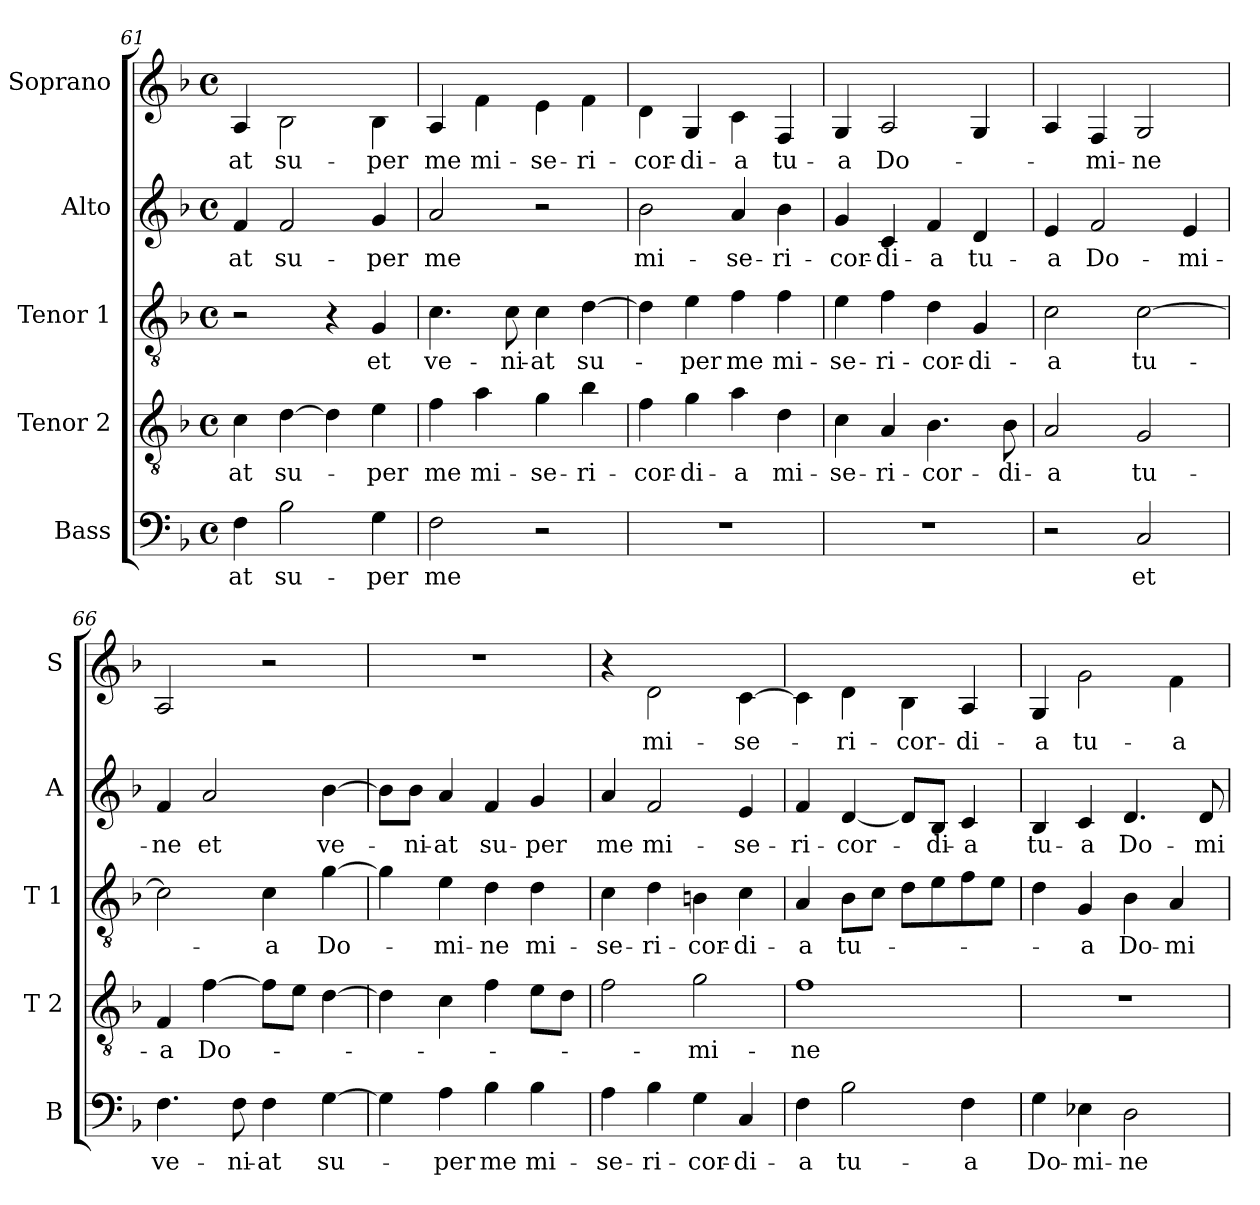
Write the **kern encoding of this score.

**kern	**text	**kern	**text	**kern	**text	**kern	**text	**kern	**text
*part5	*part5	*part4	*part4	*part3	*part3	*part2	*part2	*part1	*part1
*staff5	*staff5	*staff4	*staff4	*staff3	*staff3	*staff2	*staff2	*staff1	*staff1
*I"Bass	*	*I"Tenor 2	*	*I"Tenor 1	*	*I"Alto	*	*I"Soprano	*
*I'B	*	*I'T 2	*	*I'T 1	*	*I'A	*	*I'S	*
*clefF4	*	*clefGv2	*	*clefGv2	*	*clefG2	*	*clefG2	*
*	*	*	*	*	*	*	*	*ITrd-7c-12	*
*k[b-]	*	*k[b-]	*	*k[b-]	*	*k[b-]	*	*k[b-]	*
*d:	*	*d:	*	*d:	*	*d:	*	*d:	*
*M4/4	*	*M4/4	*	*M4/4	*	*M4/4	*	*M4/4	*
*met(c)	*	*met(c)	*	*met(c)	*	*met(c)	*	*met(c)	*
=61	=61	=61	=61	=61	=61	=61	=61	=61	=61
4F\	-at	4c\	-at	2r	.	4f/	-at	4a/	-at
2B-\	su-	[4d\	su-	.	.	2f/	su-	2b-\	su-
.	.	4d\]	.	4r	.	.	.	.	.
4G\	-per	4e\	-per	4G/	et	4g/	-per	4b-\	-per
=62	=62	=62	=62	=62	=62	=62	=62	=62	=62
2F\	me	4f\	me	4.c\	ve-	2a/	me	4a/	me
.	.	4a\	mi-	.	.	.	.	4ff\	mi-
.	.	.	.	8c\	-ni-	.	.	.	.
2r	.	4g\	-se-	4c\	-at	2r	.	4ee\	-se-
.	.	4b-\	-ri-	[4d\	su-	.	.	4ff\	-ri-
!!LO:LB:g=z
=63	=63	=63	=63	=63	=63	=63	=63	=63	=63
1r	.	4f\	-cor-	4d\]	.	2b-\	mi-	4dd\	-cor-
.	.	4g\	-di-	4e\	-per	.	.	4g/	-di-
.	.	4a\	-a	4f\	me	4a/	-se-	4cc\	-a
.	.	4d\	mi-	4f\	mi-	4b-\	-ri-	4f/	tu-
=64	=64	=64	=64	=64	=64	=64	=64	=64	=64
1r	.	4c\	-se-	4e\	-se-	4g/	-cor-	4g/	-a
.	.	4A/	-ri-	4f\	-ri-	4c/	-di-	2a/	Do-
.	.	4.B-\	-cor-	4d\	-cor-	4f/	-a	.	.
.	.	.	.	4G/	-di-	4d/	tu-	4g/	.
.	.	8B-\	-di-	.	.	.	.	.	.
=65	=65	=65	=65	=65	=65	=65	=65	=65	=65
2r	.	2A/	-a	2c\	-a	4e/	-a	4a/	.
.	.	.	.	.	.	2f/	Do-	4f/	-mi-
2C/	et	2G/	tu-	[2c\	tu-	.	.	2g/	-ne
.	.	.	.	.	.	4e/	-mi-	.	.
=66	=66	=66	=66	=66	=66	=66	=66	=66	=66
4.F\	ve-	4F/	-a	2c\]	.	4f/	-ne	2a/	.
.	.	[4f\	Do-	.	.	2a/	et	.	.
8F\	-ni-	.	.	.	.	.	.	.	.
4F\	-at	8f\L]	.	4c\	-a	.	.	2r	.
.	.	8e\J	.	.	.	.	.	.	.
[4G\	su-	[4d\	.	[4g\	Do-	[4b-\	ve-	.	.
!!LO:PB:g=z
=67	=67	=67	=67	=67	=67	=67	=67	=67	=67
4G\]	.	4d\]	.	4g\]	.	8b-\L]	.	1r	.
.	.	.	.	.	.	8b-\J	-ni-	.	.
4A\	-per	4c\	.	4e\	-mi-	4a/	-at	.	.
4B-\	me	4f\	.	4d\	-ne	4f/	su-	.	.
4B-\	mi-	8e\L	.	4d\	mi-	4g/	-per	.	.
.	.	8d\J	.	.	.	.	.	.	.
=68	=68	=68	=68	=68	=68	=68	=68	=68	=68
4A\	-se-	2f\	.	4c\	-se-	4a/	me	4r	.
4B-\	-ri-	.	.	4d\	-ri-	2f/	mi-	2dd\	mi-
4G\	-cor-	2g\	-mi-	4Bn\	-cor-	.	.	.	.
4C/	-di-	.	.	4c\	-di-	4e/	-se-	[4cc\	-se-
=69	=69	=69	=69	=69	=69	=69	=69	=69	=69
4F\	-a	1f	-ne	4A/	-a	4f/	-ri-	4cc\]	.
2B-\	tu-	.	.	8B-\L	tu-	[4d/	-cor-	4dd\	-ri-
.	.	.	.	8c\J	.	.	.	.	.
.	.	.	.	8d\L	.	8d/L]	.	4b-\	-cor-
.	.	.	.	8e\	.	8B-/J	-di-	.	.
4F\	-a	.	.	8f\	.	4c/	-a	4a/	-di-
.	.	.	.	8e\J	.	.	.	.	.
=70	=70	=70	=70	=70	=70	=70	=70	=70	=70
4G\	Do-	1r	.	4d\	.	4B-/	tu-	4g/	-a
4E-X\	-mi-	.	.	4G/	-a	4c/	-a	2gg\	tu-
2D\	-ne	.	.	4B-\	Do-	4.d/	Do-	.	.
.	.	.	.	4A/	-mi-	.	.	4ff\	-a
.	.	.	.	.	.	8d/	-mi-	.	.
=	=	=	=	=	=	=	=	=	=
*-	*-	*-	*-	*-	*-	*-	*-	*-	*-
